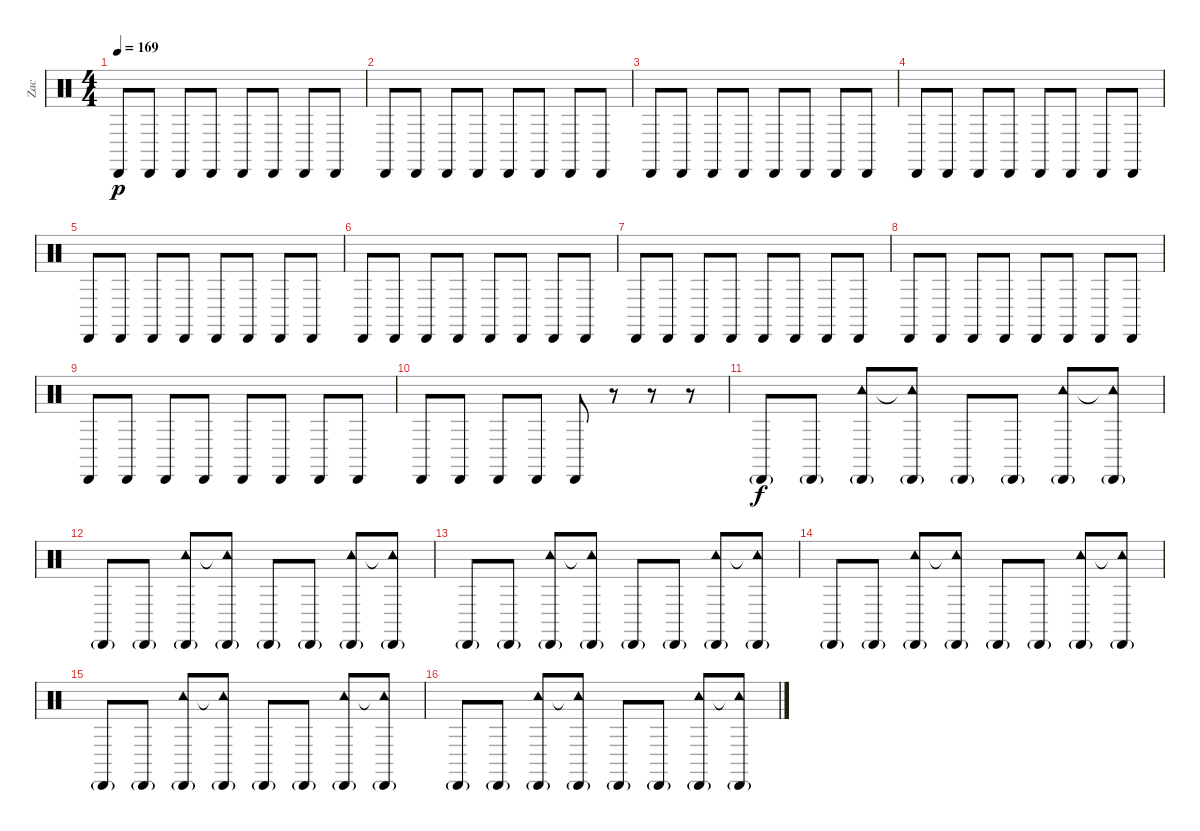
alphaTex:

\track ("Zac" "Zac") {instrument percussion}
\staff {score}
\articulation defaults
\ts (4 4)
\tempo 169
\clef neutral
\ks c "Cabasa (hit)".8{dy p} "Cabasa (hit)".8 "Cabasa (hit)".8 "Cabasa (hit)".8 "Cabasa (hit)".8 "Cabasa (hit)".8 "Cabasa (hit)".8 "Cabasa (hit)".8
|
"Cabasa (hit)".8 "Cabasa (hit)".8 "Cabasa (hit)".8 "Cabasa (hit)".8 "Cabasa (hit)".8 "Cabasa (hit)".8 "Cabasa (hit)".8 "Cabasa (hit)".8 |
"Cabasa (hit)".8 "Cabasa (hit)".8 "Cabasa (hit)".8 "Cabasa (hit)".8 "Cabasa (hit)".8 "Cabasa (hit)".8 "Cabasa (hit)".8 "Cabasa (hit)".8 |
"Cabasa (hit)".8 "Cabasa (hit)".8 "Cabasa (hit)".8 "Cabasa (hit)".8 "Cabasa (hit)".8 "Cabasa (hit)".8 "Cabasa (hit)".8 "Cabasa (hit)".8 |
"Cabasa (hit)".8 "Cabasa (hit)".8 "Cabasa (hit)".8 "Cabasa (hit)".8 "Cabasa (hit)".8 "Cabasa (hit)".8 "Cabasa (hit)".8 "Cabasa (hit)".8 |
"Cabasa (hit)".8 "Cabasa (hit)".8 "Cabasa (hit)".8 "Cabasa (hit)".8 "Cabasa (hit)".8 "Cabasa (hit)".8 "Cabasa (hit)".8 "Cabasa (hit)".8 |
"Cabasa (hit)".8 "Cabasa (hit)".8 "Cabasa (hit)".8 "Cabasa (hit)".8 "Cabasa (hit)".8 "Cabasa (hit)".8 "Cabasa (hit)".8 "Cabasa (hit)".8 |
"Cabasa (hit)".8 "Cabasa (hit)".8 "Cabasa (hit)".8 "Cabasa (hit)".8 "Cabasa (hit)".8 "Cabasa (hit)".8 "Cabasa (hit)".8 "Cabasa (hit)".8 |
"Cabasa (hit)".8 "Cabasa (hit)".8 "Cabasa (hit)".8 "Cabasa (hit)".8 "Cabasa (hit)".8 "Cabasa (hit)".8 "Cabasa (hit)".8 "Cabasa (hit)".8 |
"Cabasa (hit)".8 "Cabasa (hit)".8 "Cabasa (hit)".8 "Cabasa (hit)".8 "Cabasa (hit)".8 r.8 r.8 r.8 |
"Cabasa (hit)"{g}.8{dy f} "Cabasa (hit)"{g}.8 ("Tambourine (hit)" "Cabasa (hit)"{g}).8 ("Tambourine (hit)"{t} "Cabasa (hit)"{g}).8 "Cabasa (hit)"{g}.8 "Cabasa (hit)"{g}.8 ("Tambourine (hit)" "Cabasa (hit)"{g}).8 ("Tambourine (hit)"{t} "Cabasa (hit)"{g}).8 |
"Cabasa (hit)"{g}.8 "Cabasa (hit)"{g}.8 ("Tambourine (hit)" "Cabasa (hit)"{g}).8 ("Tambourine (hit)"{t} "Cabasa (hit)"{g}).8 "Cabasa (hit)"{g}.8 "Cabasa (hit)"{g}.8 ("Tambourine (hit)" "Cabasa (hit)"{g}).8 ("Tambourine (hit)"{t} "Cabasa (hit)"{g}).8 |
"Cabasa (hit)"{g}.8 "Cabasa (hit)"{g}.8 ("Tambourine (hit)" "Cabasa (hit)"{g}).8 ("Tambourine (hit)"{t} "Cabasa (hit)"{g}).8 "Cabasa (hit)"{g}.8 "Cabasa (hit)"{g}.8 ("Tambourine (hit)" "Cabasa (hit)"{g}).8 ("Tambourine (hit)"{t} "Cabasa (hit)"{g}).8 |
"Cabasa (hit)"{g}.8 "Cabasa (hit)"{g}.8 ("Tambourine (hit)" "Cabasa (hit)"{g}).8 ("Tambourine (hit)"{t} "Cabasa (hit)"{g}).8 "Cabasa (hit)"{g}.8 "Cabasa (hit)"{g}.8 ("Tambourine (hit)" "Cabasa (hit)"{g}).8 ("Tambourine (hit)"{t} "Cabasa (hit)"{g}).8 |
"Cabasa (hit)"{g}.8 "Cabasa (hit)"{g}.8 ("Tambourine (hit)" "Cabasa (hit)"{g}).8 ("Tambourine (hit)"{t} "Cabasa (hit)"{g}).8 "Cabasa (hit)"{g}.8 "Cabasa (hit)"{g}.8 ("Tambourine (hit)" "Cabasa (hit)"{g}).8 ("Tambourine (hit)"{t} "Cabasa (hit)"{g}).8 |
"Cabasa (hit)"{g}.8 "Cabasa (hit)"{g}.8 ("Tambourine (hit)" "Cabasa (hit)"{g}).8 ("Tambourine (hit)"{t} "Cabasa (hit)"{g}).8 "Cabasa (hit)"{g}.8 "Cabasa (hit)"{g}.8 ("Tambourine (hit)" "Cabasa (hit)"{g}).8 ("Tambourine (hit)"{t} "Cabasa (hit)"{g}).8
